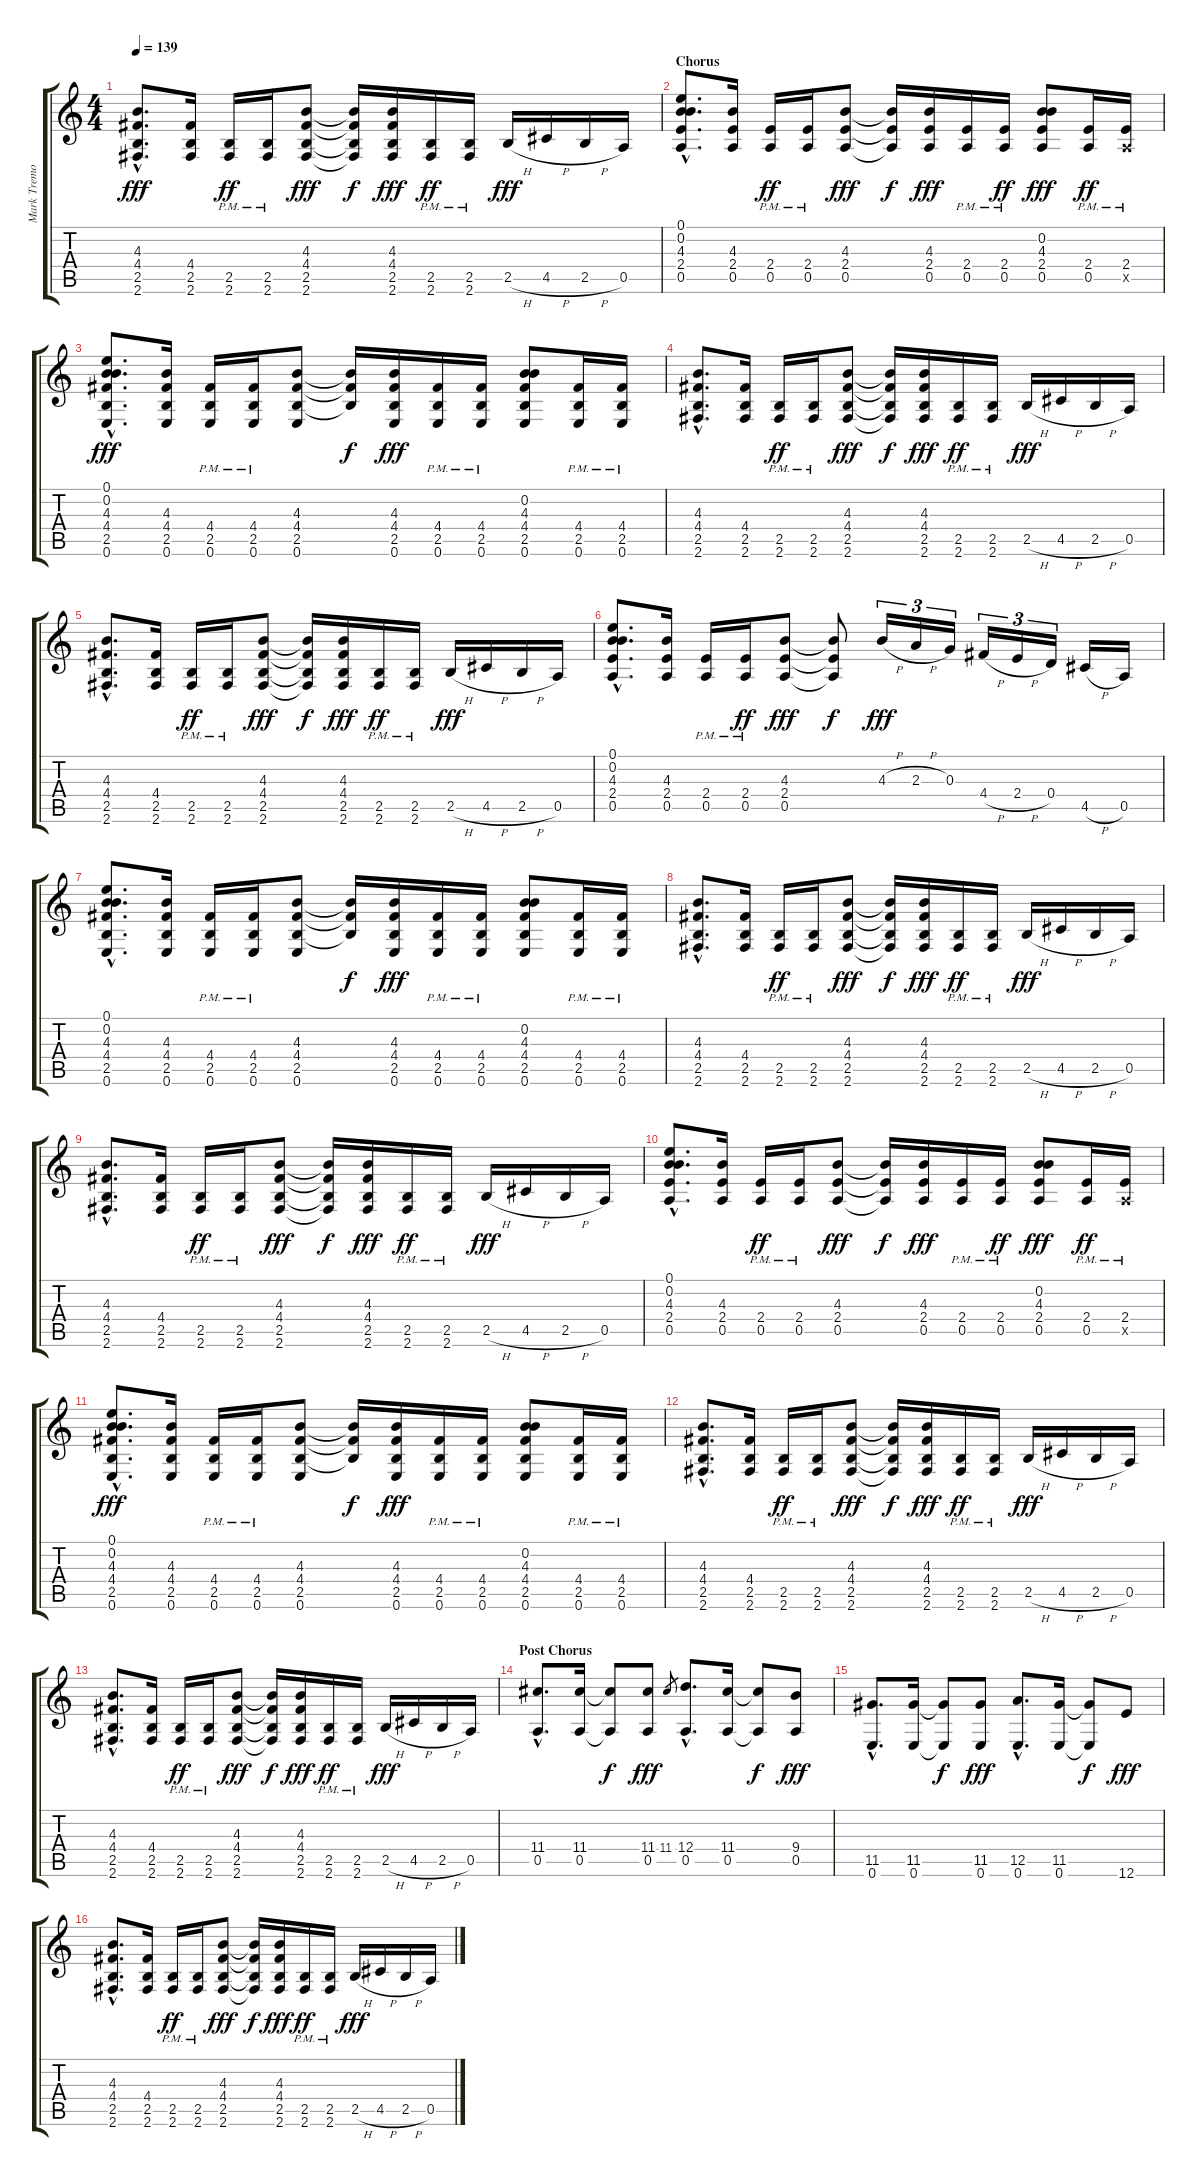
\track ("Mark Tremonti - Riffs" "Mark Tremo") {instrument distortionguitar}
\staff {score tabs}
\tuning (E4 B3 G3 D3 A2 E2) {hide}
\ts (4 4)
\tempo 139
\clef g2
\ks c
(4.3{hac} 4.4{hac} 2.5{hac} 2.6{hac}).8{d dy fff} (4.4 2.5 2.6).16 (2.5{pm} 2.6{pm}).16{dy ff} (2.5{pm} 2.6{pm}).16 (4.3 4.4 2.5 2.6).8{dy fff} (4.3{t} 4.4{t} 2.5{t} 2.6{t}).16{dy f} (4.3 4.4 2.5 2.6).16{dy fff} (2.5{pm} 2.6{pm}).16{dy ff} (2.5{pm} 2.6{pm}).16 2.5{h}.16{dy fff} 4.5{h}.16 2.5{h}.16 0.5.16 |
\section ("" "Chorus")
(0.1{hac} 0.2{hac} 4.3{hac} 2.4{hac} 0.5{hac}).8{d} (4.3 2.4 0.5).16 (2.4{pm} 0.5{pm}).16{dy ff} (2.4{pm} 0.5{pm}).16 (4.3 2.4 0.5).8{dy fff} (4.3{t} 2.4{t} 0.5{t}).16{dy f} (4.3 2.4 0.5).16{dy fff} (2.4{pm} 0.5{pm}).16 (2.4{pm} 0.5{pm}).16{dy ff} (0.2 4.3 2.4 0.5).8{dy fff} (2.4{pm} 0.5{pm}).16{dy ff} (2.4{pm} 0.5{x}).16 |
(0.1{hac} 0.2{hac} 4.3{hac} 4.4{hac} 2.5{hac} 0.6{hac}).8{d dy fff} (4.3 4.4 2.5 0.6).16 (4.4{pm} 2.5{pm} 0.6).16 (4.4{pm} 2.5{pm} 0.6).16 (4.3 4.4 2.5 0.6).8 (4.3{t} 4.4{t} 2.5{t}).16{dy f} (4.3 4.4 2.5 0.6).16{dy fff} (4.4{pm} 2.5{pm} 0.6).16 (4.4{pm} 2.5{pm} 0.6).16 (0.2 4.3 4.4 2.5 0.6).8 (4.4{pm} 2.5{pm} 0.6).16 (4.4{pm} 2.5 0.6).16 |
(4.3{hac} 4.4{hac} 2.5{hac} 2.6{hac}).8{d} (4.4 2.5 2.6).16 (2.5{pm} 2.6{pm}).16{dy ff} (2.5{pm} 2.6{pm}).16 (4.3 4.4 2.5 2.6).8{dy fff} (4.3{t} 4.4{t} 2.5{t} 2.6{t}).16{dy f} (4.3 4.4 2.5 2.6).16{dy fff} (2.5{pm} 2.6{pm}).16{dy ff} (2.5{pm} 2.6{pm}).16 2.5{h}.16{dy fff} 4.5{h}.16 2.5{h}.16 0.5.16 |
(4.3{hac} 4.4{hac} 2.5{hac} 2.6{hac}).8{d} (4.4 2.5 2.6).16 (2.5{pm} 2.6{pm}).16{dy ff} (2.5{pm} 2.6{pm}).16 (4.3 4.4 2.5 2.6).8{dy fff} (4.3{t} 4.4{t} 2.5{t} 2.6{t}).16{dy f} (4.3 4.4 2.5 2.6).16{dy fff} (2.5{pm} 2.6{pm}).16{dy ff} (2.5{pm} 2.6{pm}).16 2.5{h}.16{dy fff} 4.5{h}.16 2.5{h}.16 0.5.16 |
(0.1{hac} 0.2{hac} 4.3{hac} 2.4{hac} 0.5{hac}).8{d} (4.3 2.4 0.5).16 (2.4{pm} 0.5{pm}).16 (2.4{pm} 0.5{pm}).16{dy ff} (4.3 2.4 0.5).8{dy fff} (4.3{t} 2.4{t} 0.5{t}).8{dy f} 4.3{h}.16{tu (3 2) dy fff} 2.3{h}.16{tu (3 2)} 0.3.16{tu (3 2)} 4.4{h}.16{tu (3 2)} 2.4{h}.16{tu (3 2)} 0.4.16{tu (3 2)} 4.5{h}.16 0.5.16 |
(0.1{hac} 0.2{hac} 4.3{hac} 4.4{hac} 2.5{hac} 0.6{hac}).8{d} (4.3 4.4 2.5 0.6).16 (4.4{pm} 2.5{pm} 0.6).16 (4.4{pm} 2.5{pm} 0.6).16 (4.3 4.4 2.5 0.6).8 (4.3{t} 4.4{t} 2.5{t}).16{dy f} (4.3 4.4 2.5 0.6).16{dy fff} (4.4{pm} 2.5{pm} 0.6).16 (4.4{pm} 2.5{pm} 0.6).16 (0.2 4.3 4.4 2.5 0.6).8 (4.4{pm} 2.5{pm} 0.6).16 (4.4{pm} 2.5 0.6).16 |
(4.3{hac} 4.4{hac} 2.5{hac} 2.6{hac}).8{d} (4.4 2.5 2.6).16 (2.5{pm} 2.6{pm}).16{dy ff} (2.5{pm} 2.6{pm}).16 (4.3 4.4 2.5 2.6).8{dy fff} (4.3{t} 4.4{t} 2.5{t} 2.6{t}).16{dy f} (4.3 4.4 2.5 2.6).16{dy fff} (2.5{pm} 2.6{pm}).16{dy ff} (2.5{pm} 2.6{pm}).16 2.5{h}.16{dy fff} 4.5{h}.16 2.5{h}.16 0.5.16 |
(4.3{hac} 4.4{hac} 2.5{hac} 2.6{hac}).8{d} (4.4 2.5 2.6).16 (2.5{pm} 2.6{pm}).16{dy ff} (2.5{pm} 2.6{pm}).16 (4.3 4.4 2.5 2.6).8{dy fff} (4.3{t} 4.4{t} 2.5{t} 2.6{t}).16{dy f} (4.3 4.4 2.5 2.6).16{dy fff} (2.5{pm} 2.6{pm}).16{dy ff} (2.5{pm} 2.6{pm}).16 2.5{h}.16{dy fff} 4.5{h}.16 2.5{h}.16 0.5.16 |
(0.1{hac} 0.2{hac} 4.3{hac} 2.4{hac} 0.5{hac}).8{d} (4.3 2.4 0.5).16 (2.4{pm} 0.5{pm}).16{dy ff} (2.4{pm} 0.5{pm}).16 (4.3 2.4 0.5).8{dy fff} (4.3{t} 2.4{t} 0.5{t}).16{dy f} (4.3 2.4 0.5).16{dy fff} (2.4{pm} 0.5{pm}).16 (2.4{pm} 0.5{pm}).16{dy ff} (0.2 4.3 2.4 0.5).8{dy fff} (2.4{pm} 0.5{pm}).16{dy ff} (2.4{pm} 0.5{x}).16 |
(0.1{hac} 0.2{hac} 4.3{hac} 4.4{hac} 2.5{hac} 0.6{hac}).8{d dy fff} (4.3 4.4 2.5 0.6).16 (4.4{pm} 2.5{pm} 0.6).16 (4.4{pm} 2.5{pm} 0.6).16 (4.3 4.4 2.5 0.6).8 (4.3{t} 4.4{t} 2.5{t}).16{dy f} (4.3 4.4 2.5 0.6).16{dy fff} (4.4{pm} 2.5{pm} 0.6).16 (4.4{pm} 2.5{pm} 0.6).16 (0.2 4.3 4.4 2.5 0.6).8 (4.4{pm} 2.5{pm} 0.6).16 (4.4{pm} 2.5 0.6).16 |
(4.3{hac} 4.4{hac} 2.5{hac} 2.6{hac}).8{d} (4.4 2.5 2.6).16 (2.5{pm} 2.6{pm}).16{dy ff} (2.5{pm} 2.6{pm}).16 (4.3 4.4 2.5 2.6).8{dy fff} (4.3{t} 4.4{t} 2.5{t} 2.6{t}).16{dy f} (4.3 4.4 2.5 2.6).16{dy fff} (2.5{pm} 2.6{pm}).16{dy ff} (2.5{pm} 2.6{pm}).16 2.5{h}.16{dy fff} 4.5{h}.16 2.5{h}.16 0.5.16 |
(4.3{hac} 4.4{hac} 2.5{hac} 2.6{hac}).8{d} (4.4 2.5 2.6).16 (2.5{pm} 2.6{pm}).16{dy ff} (2.5{pm} 2.6{pm}).16 (4.3 4.4 2.5 2.6).8{dy fff} (4.3{t} 4.4{t} 2.5{t} 2.6{t}).16{dy f} (4.3 4.4 2.5 2.6).16{dy fff} (2.5{pm} 2.6{pm}).16{dy ff} (2.5{pm} 2.6{pm}).16 2.5{h}.16{dy fff} 4.5{h}.16 2.5{h}.16 0.5.16 |
\section ("" "Post Chorus")
(11.4{hac} 0.5{hac}).8{d} (11.4 0.5).16 (11.4{t} 0.5{t}).8{dy f} (11.4 0.5).8{dy fff} 11.4.8{gr} (12.4{hac} 0.5{hac}).8{d} (11.4 0.5).16 (11.4{t} 0.5{t}).8{dy f} (9.4 0.5).8{dy fff} |
(11.5{hac} 0.6{hac}).8{d} (11.5 0.6).16 (11.5{t} 0.6{t}).8{dy f} (11.5 0.6).8{dy fff} (12.5{hac} 0.6{hac}).8{d} (11.5 0.6).16 (11.5{t} 0.6{t}).8{dy f} 12.6.8{dy fff} |
(4.3{hac} 4.4{hac} 2.5{hac} 2.6{hac}).8{d} (4.4 2.5 2.6).16 (2.5{pm} 2.6{pm}).16{dy ff} (2.5{pm} 2.6{pm}).16 (4.3 4.4 2.5 2.6).8{dy fff} (4.3{t} 4.4{t} 2.5{t} 2.6{t}).16{dy f} (4.3 4.4 2.5 2.6).16{dy fff} (2.5{pm} 2.6{pm}).16{dy ff} (2.5{pm} 2.6{pm}).16 2.5{h}.16{dy fff} 4.5{h}.16 2.5{h}.16 0.5.16
